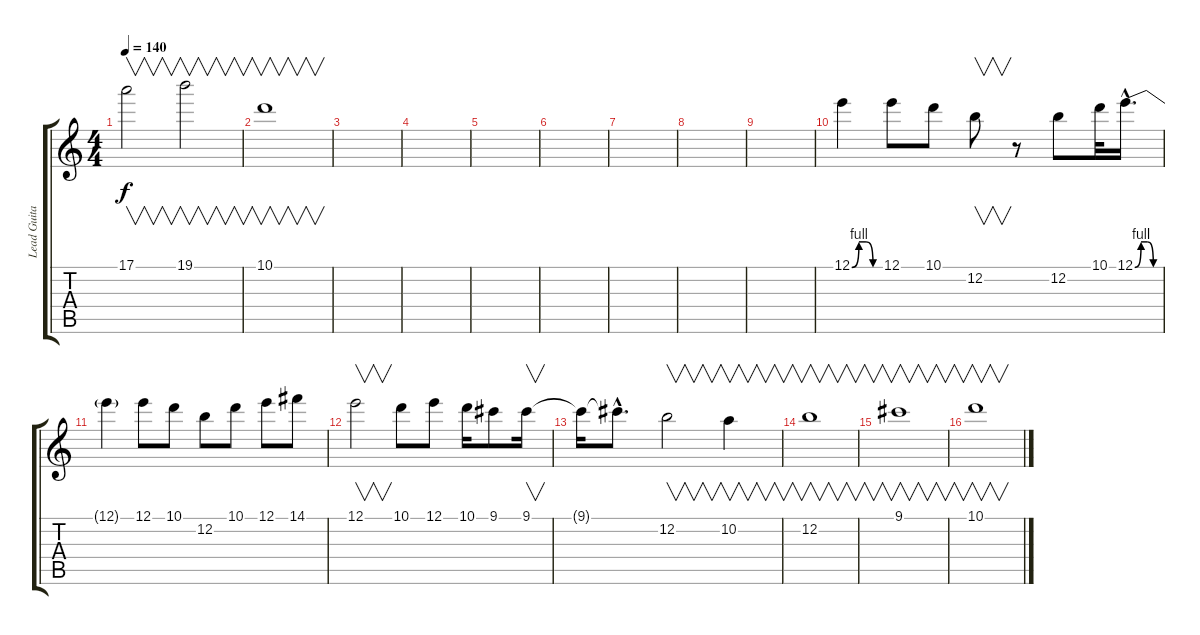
\track ("Lead Guitar" "Lead Guita") {instrument distortionguitar}
\staff {score tabs}
\tuning (E4 B3 G3 D3 A2 E2) {hide}
\ts (4 4)
\tempo 140
\clef g2
\ks c
17.1.2{v dy f} 19.1.2{v} |
10.1.1{v} |
|
|
|
|
|
|
|
12.1{be (custom 0 0 15 4 30 4 45 0 60 0)}.4 12.1.8 10.1.8 12.2.8{v} r.8 12.2.8 10.1.32 12.1{be (custom 0 0 15 4 30 4 45 0 60 0) hac}.16{d} |
12.1{t}.4 12.1.8 10.1.8 12.2.8 10.1.8 12.1.8 14.1.8 |
12.1.2{v} 10.1.8 12.1.8 10.1.16 9.1.8 9.1.16{v} |
9.1{t}.16 9.1{hac t}.8{d} 12.2.2{v} 10.2.4{v} |
12.2.1{v} |
9.1.1{v} |
10.1.1{v}
